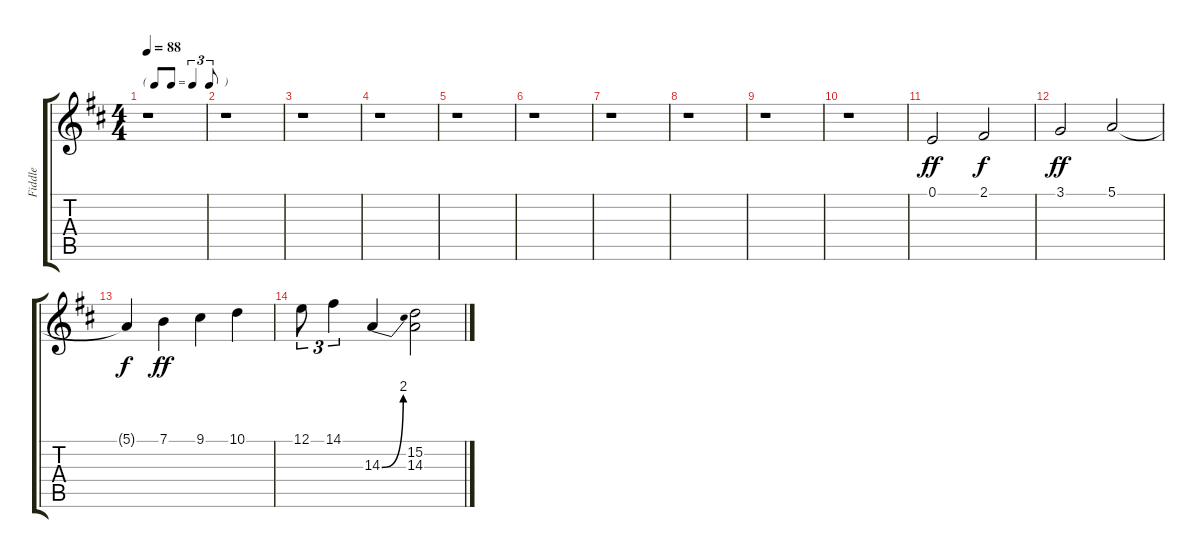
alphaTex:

\track ("Fiddle" "Fiddle") {instrument fiddle}
\staff {score tabs}
\tuning (E4 B3 G3 D3 A2 E2) {hide}
\ts (4 4)
\tf triplet8th
\tempo 88
\clef g2
\ks d
r.1{dy ff} |
r.1 |
r.1 |
r.1 |
r.1 |
r.1 |
r.1 |
r.1 |
r.1 |
r.1 |
0.1.2 2.1.2{dy f} |
3.1.2{dy ff} 5.1.2 |
5.1{t}.4{dy f} 7.1.4{dy ff} 9.1.4 10.1.4 |
12.1.8{tu (3 2)} 14.1.4{tu (3 2)} 14.3{be (bend 0 0 60 8)}.4 (15.2 14.3).2
